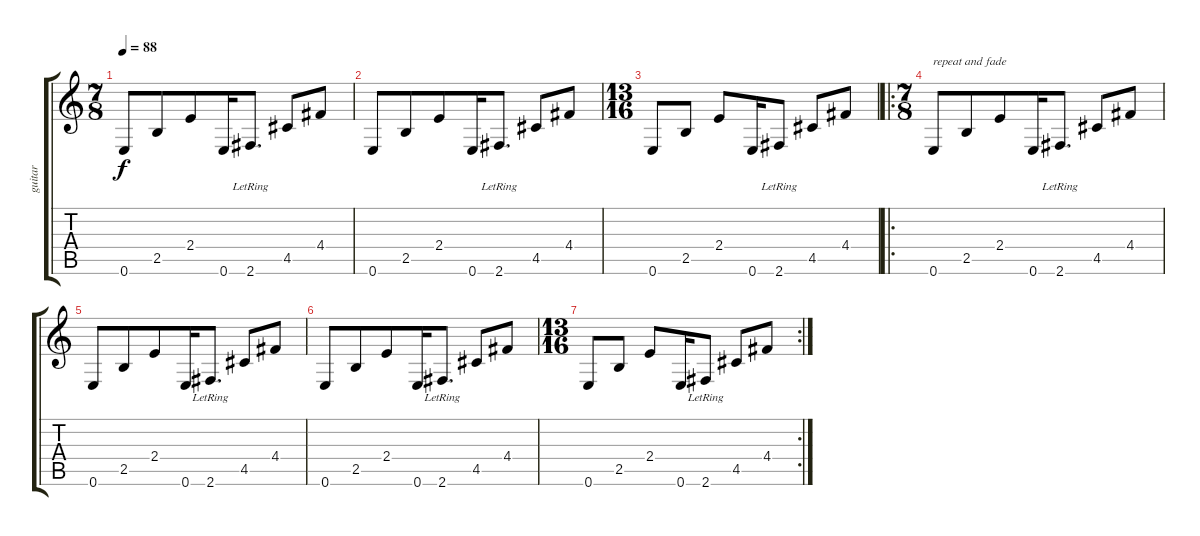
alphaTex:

\track ("guitar" "guitar") {instrument overdrivenguitar}
\staff {score tabs}
\tuning (E4 B3 G3 D3 A2 E2) {hide}
\ts (7 8)
\tempo 88
\clef g2
\ks c
0.6.8{dy f} 2.5.8 2.4.8 0.6.16 2.6{lr}.8{d} 4.5.8 4.4.8 |
0.6.8 2.5.8 2.4.8 0.6.16 2.6{lr}.8{d} 4.5.8 4.4.8 |
\ts (13 16)
0.6.8 2.5.8 2.4.8 0.6.16 2.6{lr}.8 4.5.8 4.4.8 |
\ro
\ts (7 8)
0.6.8{txt "repeat and fade"} 2.5.8 2.4.8 0.6.16 2.6{lr}.8{d} 4.5.8 4.4.8 |
0.6.8 2.5.8 2.4.8 0.6.16 2.6{lr}.8{d} 4.5.8 4.4.8 |
0.6.8 2.5.8 2.4.8 0.6.16 2.6{lr}.8{d} 4.5.8 4.4.8 |
\rc 2
\ts (13 16)
0.6.8 2.5.8 2.4.8 0.6.16 2.6{lr}.8 4.5.8 4.4.8
